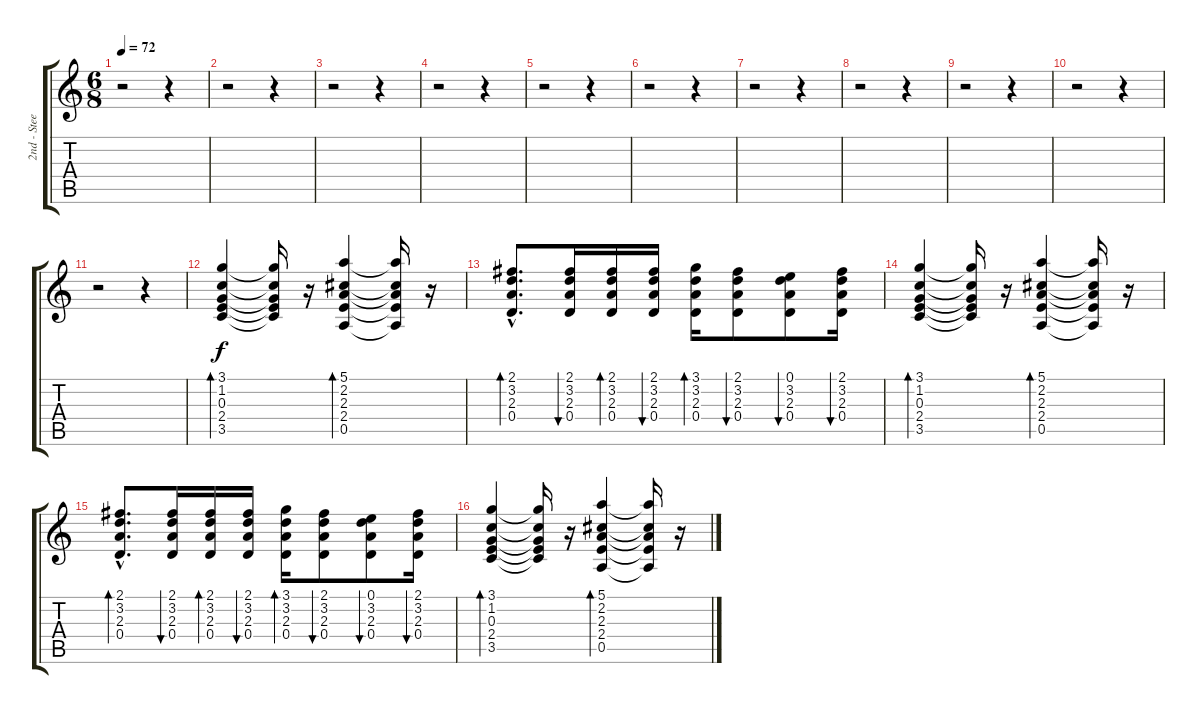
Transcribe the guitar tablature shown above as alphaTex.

\track ("2nd - Steel Guitar" "2nd - Stee") {instrument acousticguitarsteel}
\staff {score tabs}
\tuning (E4 B3 G3 D3 A2 E2) {hide}
\ts (6 8)
\tempo 72
\clef g2
\ks c
r.2{dy f} r.4 |
r.2 r.4 |
r.2 r.4 |
r.2 r.4 |
r.2 r.4 |
r.2 r.4 |
r.2 r.4 |
r.2 r.4 |
r.2 r.4 |
r.2 r.4 |
r.2 r.4 |
(3.1 1.2 0.3 2.4 3.5).4{bd 120} (3.1{t} 1.2{t} 0.3{t} 2.4{t} 3.5{t}).16 r.16 (5.1 2.2 2.3 2.4 0.5).4{bd 60} (5.1{t} 2.2{t} 2.3{t} 2.4{t} 0.5{t}).16 r.16 |
(2.1{hac} 3.2{hac} 2.3{hac} 0.4{hac}).8{d bd 120} (2.1 3.2 2.3 0.4).16{bu 30} (2.1 3.2 2.3 0.4).16{bd 30} (2.1 3.2 2.3 0.4).16{bu 30} (3.1 3.2 2.3 0.4).16{bd 30} (2.1 3.2 2.3 0.4).8{bu 30} (0.1 3.2 2.3 0.4).8{bu 30} (2.1 3.2 2.3 0.4).16{bu 30} |
(3.1 1.2 0.3 2.4 3.5).4{bd 120} (3.1{t} 1.2{t} 0.3{t} 2.4{t} 3.5{t}).16 r.16 (5.1 2.2 2.3 2.4 0.5).4{bd 60} (5.1{t} 2.2{t} 2.3{t} 2.4{t} 0.5{t}).16 r.16 |
(2.1{hac} 3.2{hac} 2.3{hac} 0.4{hac}).8{d bd 120} (2.1 3.2 2.3 0.4).16{bu 30} (2.1 3.2 2.3 0.4).16{bd 30} (2.1 3.2 2.3 0.4).16{bu 30} (3.1 3.2 2.3 0.4).16{bd 30} (2.1 3.2 2.3 0.4).8{bu 30} (0.1 3.2 2.3 0.4).8{bu 30} (2.1 3.2 2.3 0.4).16{bu 30} |
(3.1 1.2 0.3 2.4 3.5).4{bd 120} (3.1{t} 1.2{t} 0.3{t} 2.4{t} 3.5{t}).16 r.16 (5.1 2.2 2.3 2.4 0.5).4{bd 60} (5.1{t} 2.2{t} 2.3{t} 2.4{t} 0.5{t}).16 r.16
